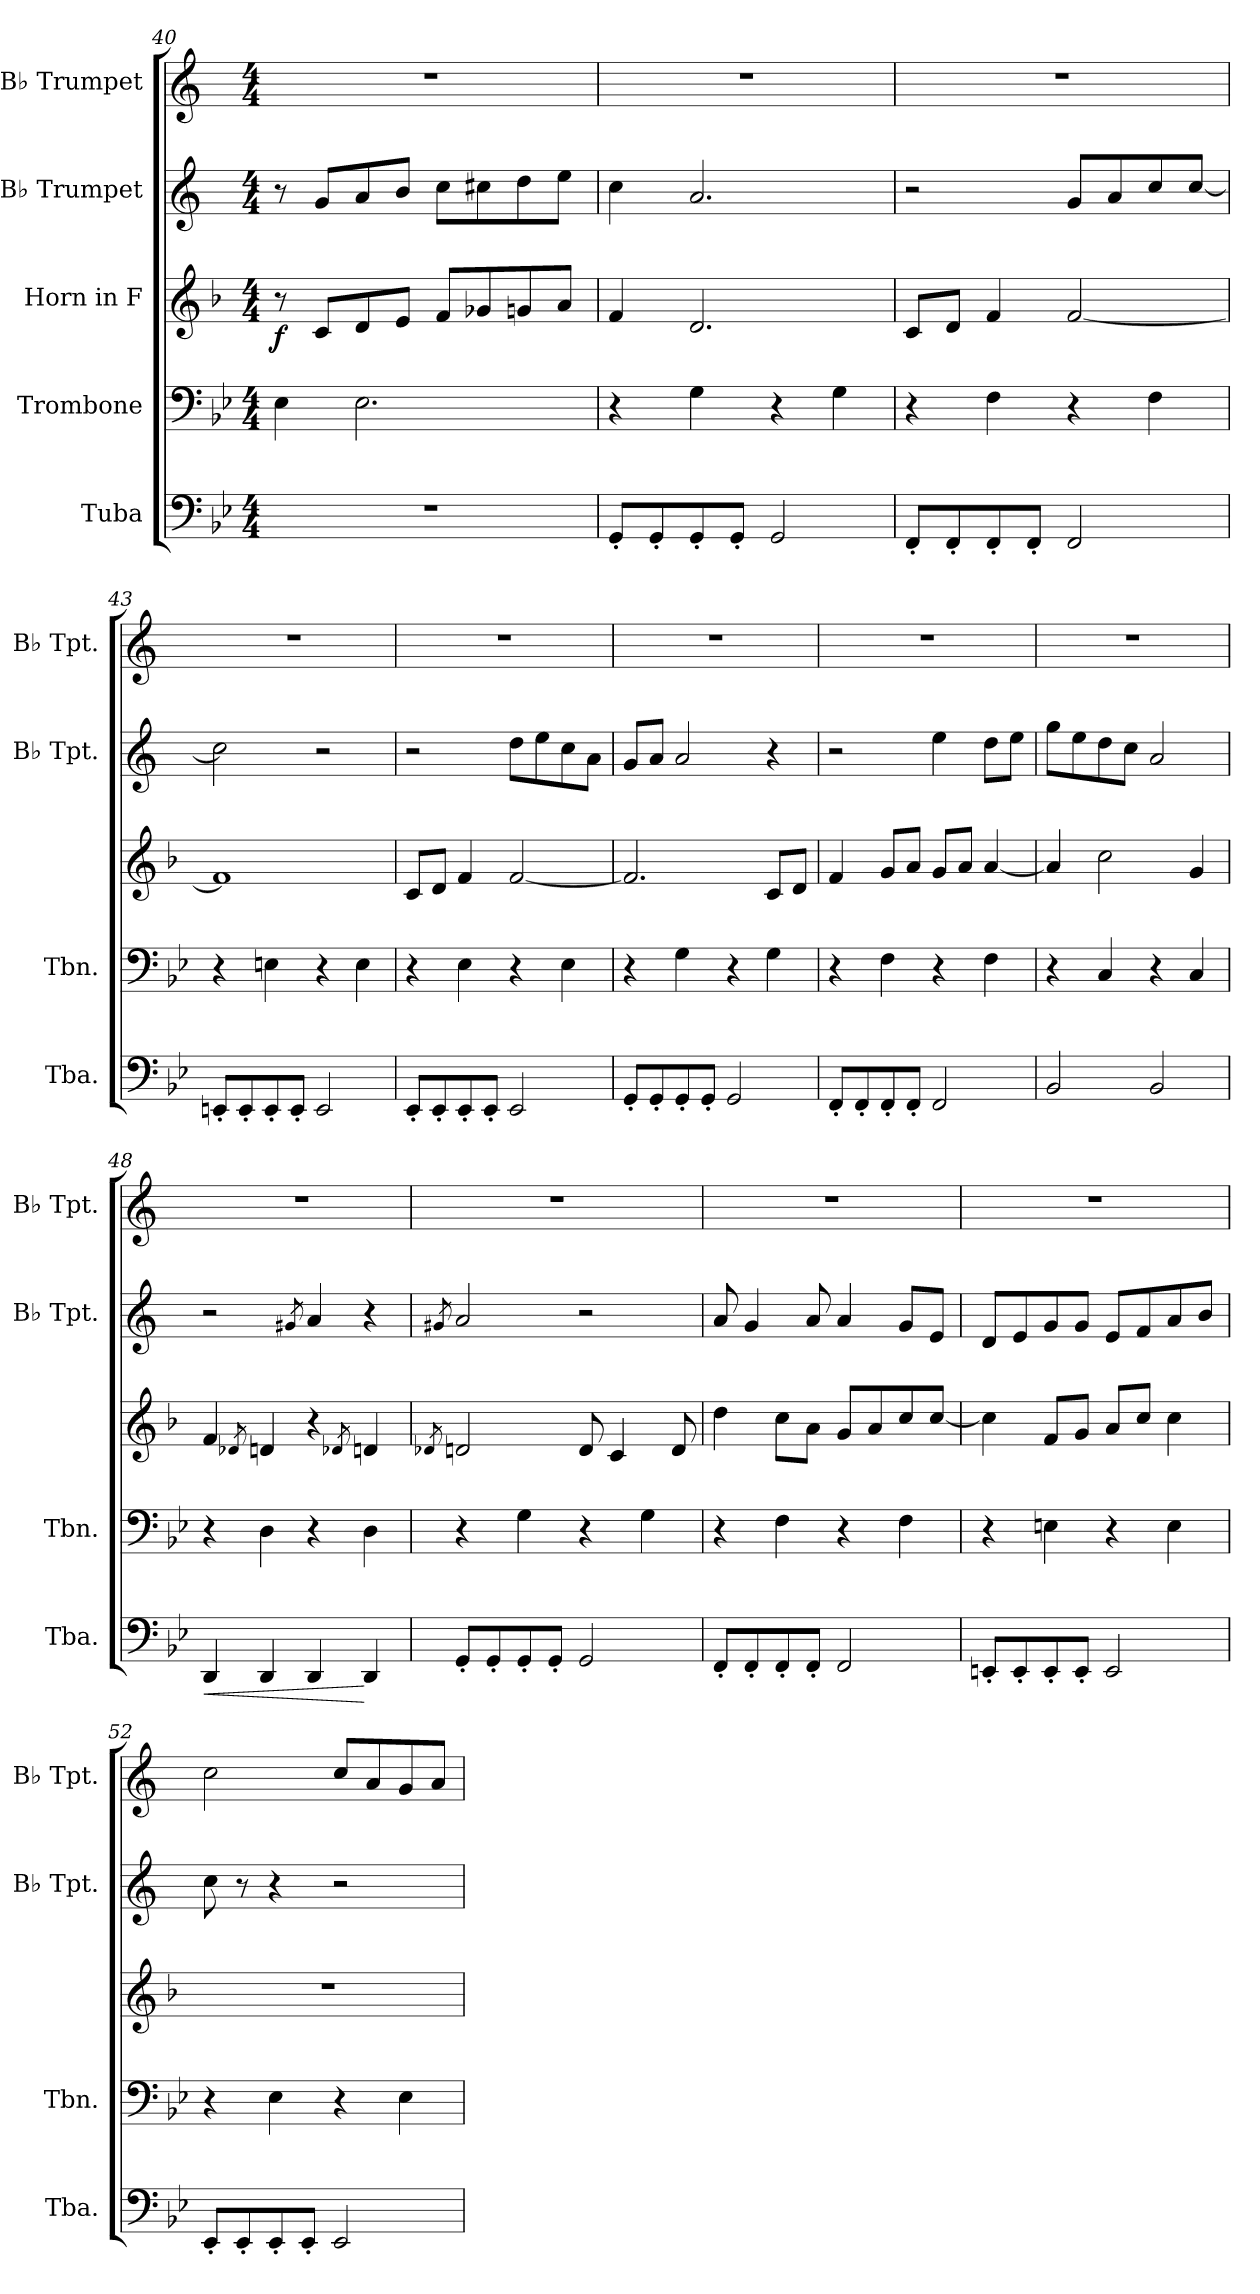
**kern	**dynam	**kern	**kern	**dynam	**kern	**kern
*part5	*part5	*part4	*part3	*part3	*part2	*part1
*staff5	*staff5	*staff4	*staff3	*staff3	*staff2	*staff1
*I"Tuba	*	*I"Trombone	*I"Horn in F	*	*I"B♭ Trumpet	*I"B♭ Trumpet
*I'Tba.	*	*I'Tbn.	*	*	*I'B♭ Tpt.	*I'B♭ Tpt.
*clefF4	*	*clefF4	*clefG2	*	*clefG2	*clefG2
*	*	*	*ITrd4c7	*	*ITrd1c2	*ITrd1c2
*k[b-e-]	*	*k[b-e-]	*k[b-e-]	*	*k[b-e-]	*k[b-e-]
*M4/4	*	*M4/4	*M4/4	*	*M4/4	*M4/4
=40	=40	=40	=40	=40	=40	=40
!	!	!	!	!LO:DY:b	!	!
1r	.	4E-\	8r	f	8r	1r
.	.	.	8F/L	.	8f/L	.
.	.	2.E-\	8G/	.	8g/	.
.	.	.	8A/J	.	8a/J	.
.	.	.	8B-/L	.	8b-\L	.
.	.	.	8c-X/	.	8bn\	.
.	.	.	8cn/	.	8cc\	.
.	.	.	8d/J	.	8dd\J	.
!!LO:PB:g=z
=41	=41	=41	=41	=41	=41	=41
8GG'/L	.	4r	4B-/	.	4b-\	1r
8GG'/	.	.	.	.	.	.
8GG'/	.	4G\	2.G/	.	2.g/	.
8GG'/J	.	.	.	.	.	.
2GG/	.	4r	.	.	.	.
.	.	4G\	.	.	.	.
=42	=42	=42	=42	=42	=42	=42
8FF'/L	.	4r	8F/L	.	2r	1r
8FF'/	.	.	8G/J	.	.	.
8FF'/	.	4F\	4B-/	.	.	.
8FF'/J	.	.	.	.	.	.
2FF/	.	4r	[2B-/	.	8f/L	.
.	.	.	.	.	8g/	.
.	.	4F\	.	.	8b-/	.
.	.	.	.	.	[8b-/J	.
=43	=43	=43	=43	=43	=43	=43
8EEn'/L	.	4r	1B-]	.	2b-\]	1r
8EE'/	.	.	.	.	.	.
8EE'/	.	4En\	.	.	.	.
8EE'/J	.	.	.	.	.	.
2EE/	.	4r	.	.	2r	.
.	.	4E\	.	.	.	.
=44	=44	=44	=44	=44	=44	=44
8EE-'/L	.	4r	8F/L	.	2r	1r
8EE-'/	.	.	8G/J	.	.	.
8EE-'/	.	4E-\	4B-/	.	.	.
8EE-'/J	.	.	.	.	.	.
2EE-/	.	4r	[2B-/	.	8cc\L	.
.	.	.	.	.	8dd\	.
.	.	4E-\	.	.	8b-\	.
.	.	.	.	.	8g\J	.
=45	=45	=45	=45	=45	=45	=45
8GG'/L	.	4r	2.B-/]	.	8f/L	1r
8GG'/	.	.	.	.	8g/J	.
8GG'/	.	4G\	.	.	2g/	.
8GG'/J	.	.	.	.	.	.
2GG/	.	4r	.	.	.	.
.	.	4G\	8F/L	.	4r	.
.	.	.	8G/J	.	.	.
!!LO:LB:g=z
=46	=46	=46	=46	=46	=46	=46
8FF'/L	.	4r	4B-/	.	2r	1r
8FF'/	.	.	.	.	.	.
8FF'/	.	4F\	8c/L	.	.	.
8FF'/J	.	.	8d/J	.	.	.
2FF/	.	4r	8c/L	.	4dd\	.
.	.	.	8d/J	.	.	.
.	.	4F\	[4d/	.	8cc\L	.
.	.	.	.	.	8dd\J	.
=47	=47	=47	=47	=47	=47	=47
2BB-/	.	4r	4d/]	.	8ff\L	1r
.	.	.	.	.	8dd\	.
.	.	4C/	2f\	.	8cc\	.
.	.	.	.	.	8b-\J	.
2BB-/	.	4r	.	.	2g/	.
.	.	4C/	4c/	.	.	.
=48	=48	=48	=48	=48	=48	=48
!	!LO:HP:b	!	!	!	!	!
4DD/	<	4r	4B-/	.	2r	1r
.	.	.	8qG-X/	.	.	.
4DD/	.	4D\	4Gn/	.	.	.
.	.	.	.	.	8qf#X/	.
4DD/	.	4r	4r	.	4g/	.
.	.	.	8qG-X/	.	.	.
4DD/	[	4D\	4Gn/	.	4r	.
=49	=49	=49	=49	=49	=49	=49
.	.	.	8qG-X/	.	8qf#X/	.
8GG'/L	.	4r	2Gn/	.	2g/	1r
8GG'/	.	.	.	.	.	.
8GG'/	.	4G\	.	.	.	.
8GG'/J	.	.	.	.	.	.
2GG/	.	4r	8G/	.	2r	.
.	.	.	4F/	.	.	.
.	.	4G\	.	.	.	.
.	.	.	8G/	.	.	.
!!LO:PB:g=z
=50	=50	=50	=50	=50	=50	=50
8FF'/L	.	4r	4g\	.	8g/	1r
8FF'/	.	.	.	.	4f/	.
8FF'/	.	4F\	8f\L	.	.	.
8FF'/J	.	.	8d\J	.	8g/	.
2FF/	.	4r	8c/L	.	4g/	.
.	.	.	8d/	.	.	.
.	.	4F\	8f/	.	8f/L	.
.	.	.	[8f/J	.	8d/J	.
=51	=51	=51	=51	=51	=51	=51
8EEn'/L	.	4r	4f\]	.	8c/L	1r
8EE'/	.	.	.	.	8d/	.
8EE'/	.	4En\	8B-/L	.	8f/	.
8EE'/J	.	.	8c/J	.	8f/J	.
2EE/	.	4r	8d/L	.	8d/L	.
.	.	.	8f/J	.	8e-/	.
.	.	4E\	4f\	.	8g/	.
.	.	.	.	.	8a/J	.
=52	=52	=52	=52	=52	=52	=52
8EE-'/L	.	4r	1r	.	8b-\	2b-\
8EE-'/	.	.	.	.	8r	.
8EE-'/	.	4E-\	.	.	4r	.
8EE-'/J	.	.	.	.	.	.
2EE-/	.	4r	.	.	2r	8b-/L
.	.	.	.	.	.	8g/
.	.	4E-\	.	.	.	8f/
.	.	.	.	.	.	8g/J
=	=	=	=	=	=	=
*-	*-	*-	*-	*-	*-	*-
